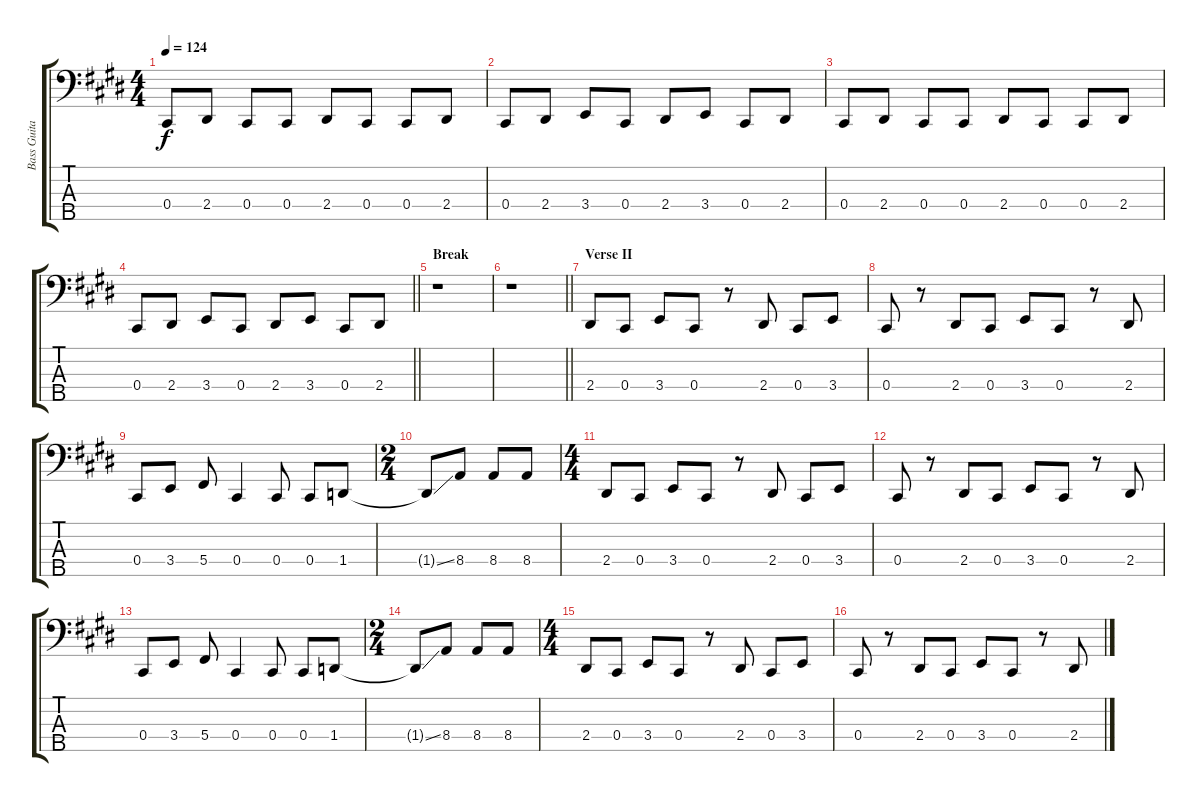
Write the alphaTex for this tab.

\track ("Bass Guitar" "Bass Guita") {instrument electricbasspick}
\staff {score tabs}
\tuning (Gb2 Db2 Ab1 Db1 Bb0) {hide}
\ts (4 4)
\tempo 124
\clef f4
\ks e
0.4.8{dy f} 2.4.8 0.4.8 0.4.8 2.4.8 0.4.8 0.4.8 2.4.8 |
0.4.8 2.4.8 3.4.8 0.4.8 2.4.8 3.4.8 0.4.8 2.4.8 |
0.4.8 2.4.8 0.4.8 0.4.8 2.4.8 0.4.8 0.4.8 2.4.8 |
\barLineRight lightlight
0.4.8 2.4.8 3.4.8 0.4.8 2.4.8 3.4.8 0.4.8 2.4.8 |
\section ("" "Break")
r.1 |
\barLineRight lightlight
r.1 |
\section ("" "Verse II")
2.4.8 0.4.8 3.4.8 0.4.8 r.8 2.4.8 0.4.8 3.4.8 |
0.4.8 r.8 2.4.8 0.4.8 3.4.8 0.4.8 r.8 2.4.8 |
0.4.8 3.4.8 5.4.8 0.4.4 0.4.8 0.4.8 1.4.8 |
\ts (2 4)
1.4{ss t}.8 8.4.8 8.4.8 8.4.8 |
\ts (4 4)
2.4.8 0.4.8 3.4.8 0.4.8 r.8 2.4.8 0.4.8 3.4.8 |
0.4.8 r.8 2.4.8 0.4.8 3.4.8 0.4.8 r.8 2.4.8 |
0.4.8 3.4.8 5.4.8 0.4.4 0.4.8 0.4.8 1.4.8 |
\ts (2 4)
1.4{ss t}.8 8.4.8 8.4.8 8.4.8 |
\ts (4 4)
2.4.8 0.4.8 3.4.8 0.4.8 r.8 2.4.8 0.4.8 3.4.8 |
0.4.8 r.8 2.4.8 0.4.8 3.4.8 0.4.8 r.8 2.4.8
